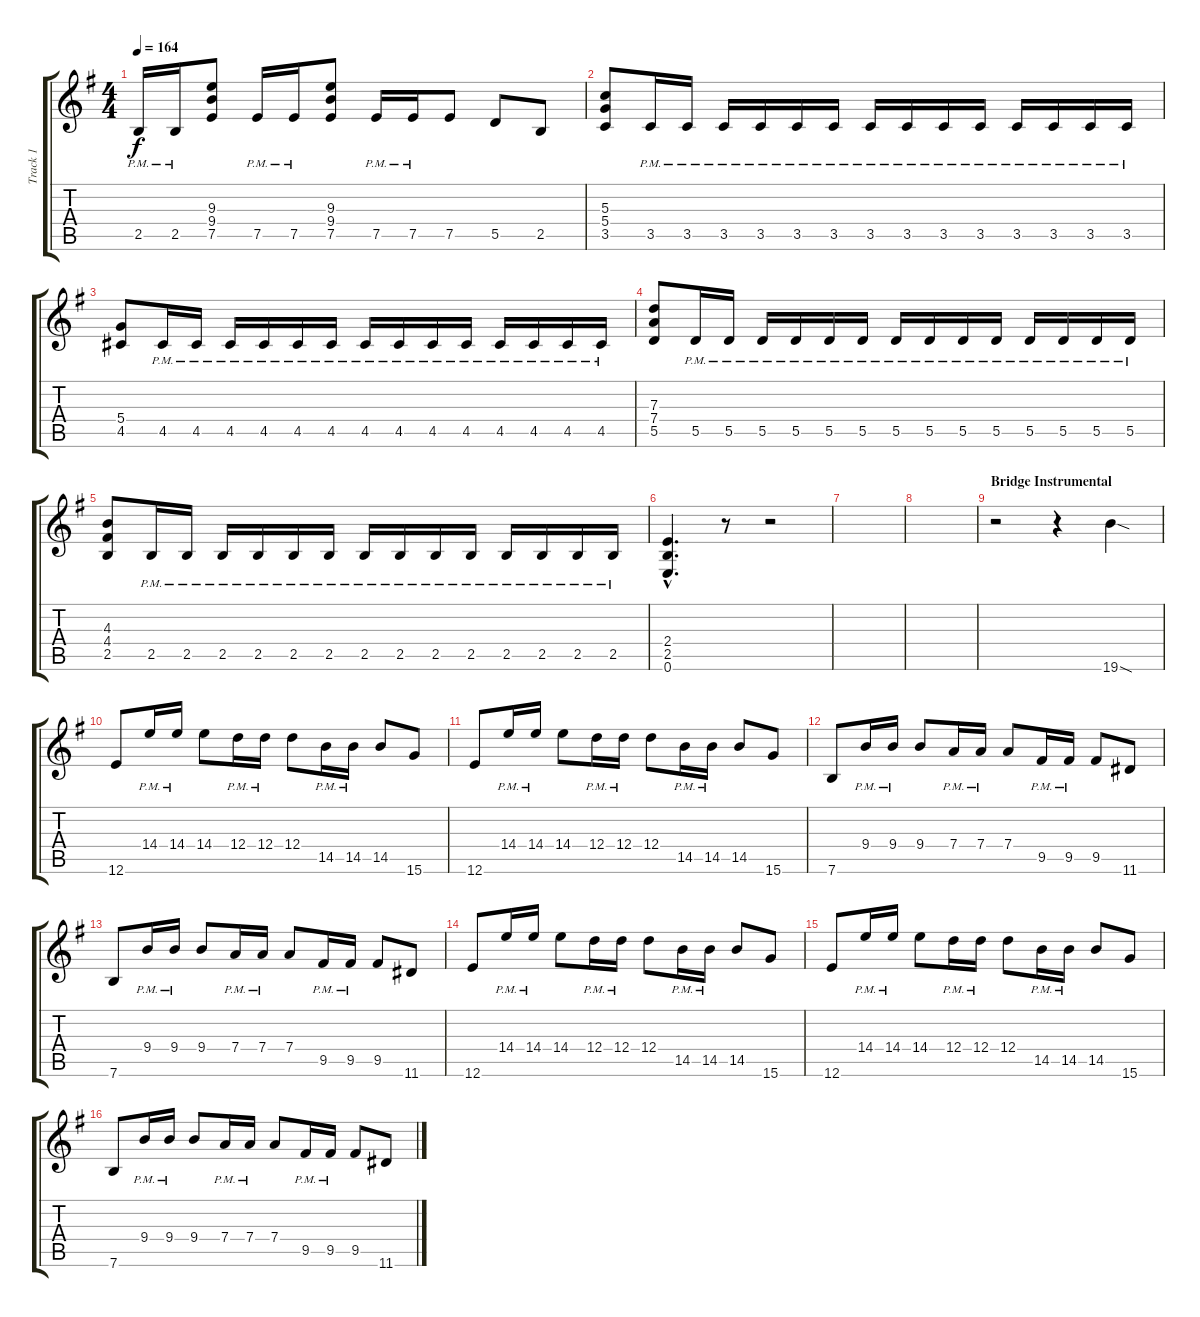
\track ("Track 1" "Track 1") {instrument overdrivenguitar}
\staff {score tabs}
\tuning (E4 B3 G3 D3 A2 E2) {hide}
\ts (4 4)
\tempo 164
\clef g2
\ks eminor
2.5{pm}.16{dy f} 2.5{pm}.16 (9.3 9.4 7.5).8 7.5{pm}.16 7.5{pm}.16 (9.3 9.4 7.5).8 7.5{pm}.16 7.5{pm}.16 7.5.8 5.5.8 2.5.8 |
(5.3 5.4 3.5).8 3.5{pm}.16 3.5{pm}.16 3.5{pm}.16 3.5{pm}.16 3.5{pm}.16 3.5{pm}.16 3.5{pm}.16 3.5{pm}.16 3.5{pm}.16 3.5{pm}.16 3.5{pm}.16 3.5{pm}.16 3.5{pm}.16 3.5{pm}.16 |
(5.4 4.5).8 4.5{pm}.16 4.5{pm}.16 4.5{pm}.16 4.5{pm}.16 4.5{pm}.16 4.5{pm}.16 4.5{pm}.16 4.5{pm}.16 4.5{pm}.16 4.5{pm}.16 4.5{pm}.16 4.5{pm}.16 4.5{pm}.16 4.5{pm}.16 |
(7.3 7.4 5.5).8 5.5{pm}.16 5.5{pm}.16 5.5{pm}.16 5.5{pm}.16 5.5{pm}.16 5.5{pm}.16 5.5{pm}.16 5.5{pm}.16 5.5{pm}.16 5.5{pm}.16 5.5{pm}.16 5.5{pm}.16 5.5{pm}.16 5.5{pm}.16 |
(4.3 4.4 2.5).8 2.5{pm}.16 2.5{pm}.16 2.5{pm}.16 2.5{pm}.16 2.5{pm}.16 2.5{pm}.16 2.5{pm}.16 2.5{pm}.16 2.5{pm}.16 2.5{pm}.16 2.5{pm}.16 2.5{pm}.16 2.5{pm}.16 2.5{pm}.16 |
(2.4{hac} 2.5{hac} 0.6{hac}).4{d} r.8 r.2 |
|
|
\section ("" "Bridge Instrumental")
r.2 r.4 19.6{sod}.4 |
12.6.8 14.4{pm}.16 14.4{pm}.16 14.4.8 12.4{pm}.16 12.4{pm}.16 12.4.8 14.5{pm}.16 14.5{pm}.16 14.5.8 15.6.8 |
12.6.8 14.4{pm}.16 14.4{pm}.16 14.4.8 12.4{pm}.16 12.4{pm}.16 12.4.8 14.5{pm}.16 14.5{pm}.16 14.5.8 15.6.8 |
7.6.8 9.4{pm}.16 9.4{pm}.16 9.4.8 7.4{pm}.16 7.4{pm}.16 7.4.8 9.5{pm}.16 9.5{pm}.16 9.5.8 11.6.8 |
7.6.8 9.4{pm}.16 9.4{pm}.16 9.4.8 7.4{pm}.16 7.4{pm}.16 7.4.8 9.5{pm}.16 9.5{pm}.16 9.5.8 11.6.8 |
12.6.8 14.4{pm}.16 14.4{pm}.16 14.4.8 12.4{pm}.16 12.4{pm}.16 12.4.8 14.5{pm}.16 14.5{pm}.16 14.5.8 15.6.8 |
12.6.8 14.4{pm}.16 14.4{pm}.16 14.4.8 12.4{pm}.16 12.4{pm}.16 12.4.8 14.5{pm}.16 14.5{pm}.16 14.5.8 15.6.8 |
7.6.8 9.4{pm}.16 9.4{pm}.16 9.4.8 7.4{pm}.16 7.4{pm}.16 7.4.8 9.5{pm}.16 9.5{pm}.16 9.5.8 11.6.8
